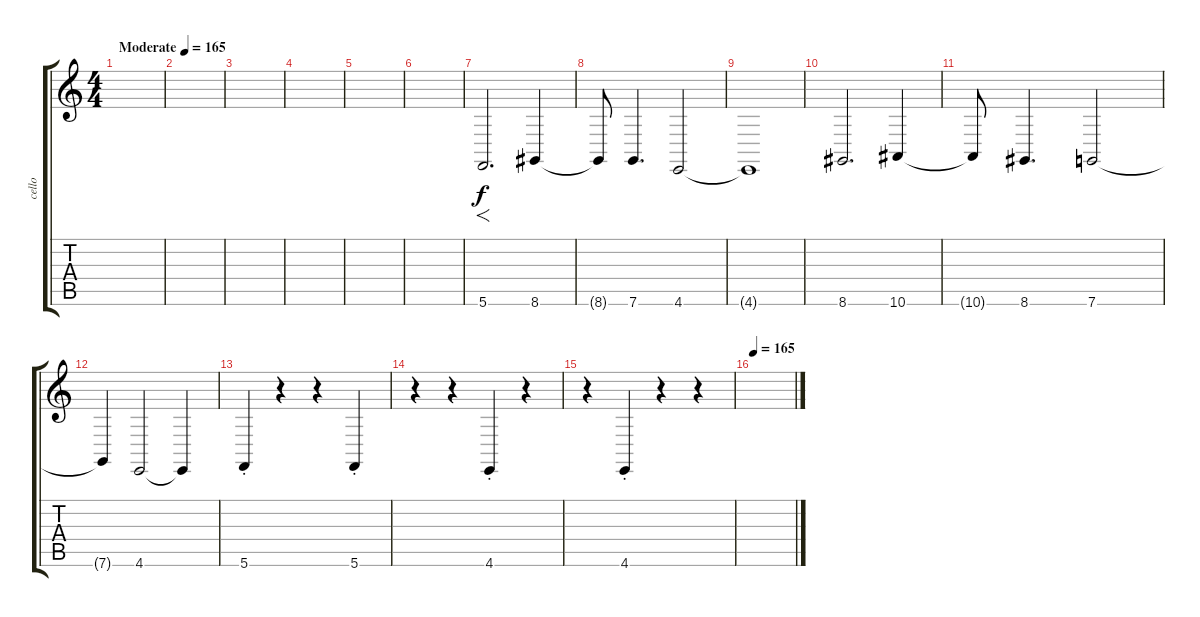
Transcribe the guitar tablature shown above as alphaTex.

\track ("cello" "cello") {instrument cello}
\staff {score tabs}
\tuning (D4 A3 F3 C3 G2 C2) {hide}
\ts (4 4)
\tempo (165 "Moderate")
\clef g2
\ks c
|
|
|
|
|
|
5.6.2{f d} 8.6.4 |
8.6{t}.8 7.6.4{d} 4.6.2 |
4.6{t}.1 |
8.6.2{d} 10.6.4 |
10.6{t}.8 8.6.4{d} 7.6.2 |
7.6{t}.4 4.6.2 4.6{t}.4 |
5.6{st}.4 r.4 r.4 5.6{st}.4 |
r.4 r.4 4.6{st}.4 r.4 |
r.4 4.6{st}.4 r.4 r.4 |
\tempo 165
